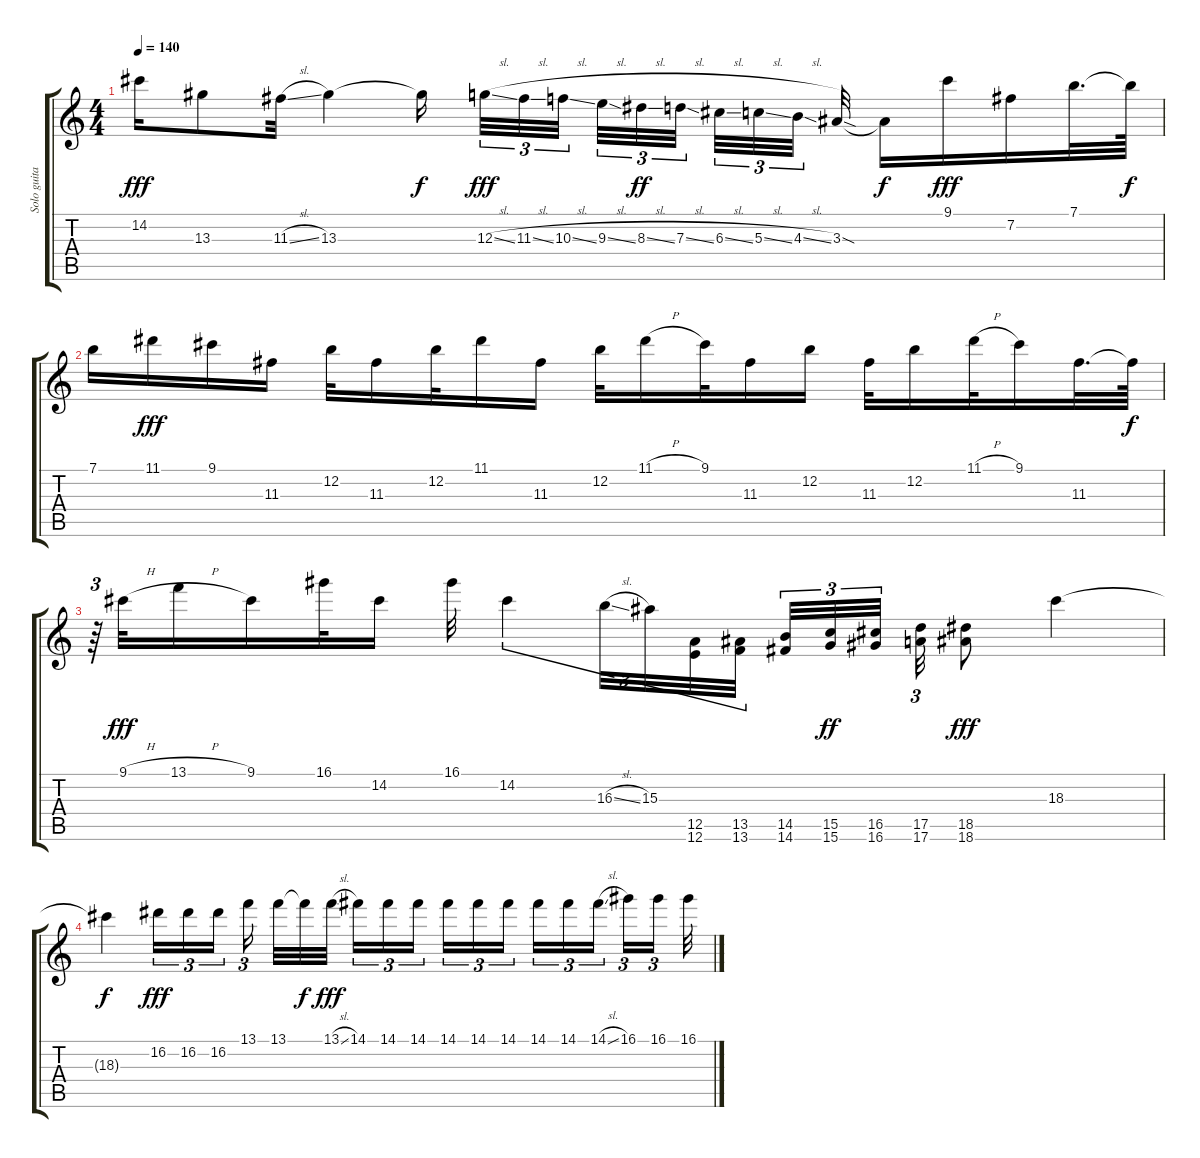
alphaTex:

\track ("Solo guitar" "Solo guita") {instrument overdrivenguitar}
\staff {score tabs}
\tuning (E4 B3 G3 D3 A2 E2) {hide}
\ts (4 4)
\tempo 140
\clef g2
\ks c
14.2.16{dy fff} 13.3.8 11.3{sl}.32 13.3.4 13.3{t}.16{dy f} 12.3{sl}.32{tu (3 2) dy fff} 11.3{sl}.32{tu (3 2)} 10.3{sl}.32{tu (3 2) beam splitsecondary} 9.3{sl}.32{tu (3 2)} 8.3{sl}.32{tu (3 2) dy ff} 7.3{sl}.32{tu (3 2) beam splitsecondary} 6.3{sl}.32{tu (3 2)} 5.3{sl}.32{tu (3 2)} 4.3{sl}.32{tu (3 2) beam splitsecondary} 3.3{sod}.32 3.3{t}.16{dy f} 9.1.16{dy fff} 7.2.16 7.1.32{d} 7.1{t}.64{dy f} |
7.1.16 11.1.16{dy fff} 9.1.16 11.3.16 12.2.32 11.3.16 12.2.32 11.1.16 11.3.16 12.2.32 11.1{h}.16 9.1.32 11.3.16 12.2.16 11.3.32 12.2.16 11.1{h}.32 9.1.16 11.3.32{d} 11.3{t}.64{dy f} |
r.64{tu (3 2)} 9.1{h}.32{dy fff} 13.1{h}.16 9.1.16 16.1.32 14.2.16 16.1.32 14.2.4{tu (3 2)} 16.3{sl}.32{tu (3 2)} 15.3.32{tu (3 2)} (12.5 12.6).32{tu (3 2)} (13.5 13.6).32{tu (3 2) beam splitsecondary} (14.5 14.6).32{tu (3 2)} (15.5 15.6).32{tu (3 2) dy ff} (16.5 16.6).32{tu (3 2) beam splitsecondary} (17.5 17.6).32{tu (3 2)} (18.5 18.6).8{dy fff} 18.3.4 |
18.3{t}.4{dy f} 16.2.16{tu (3 2) dy fff} 16.2.16{tu (3 2)} 16.2.16{tu (3 2) beam splitsecondary} 13.1.16{tu (3 2) beam splitsecondary} 13.1.32 13.1{t}.32{dy f} 13.1{sl}.32{dy fff} 14.1.16{tu (3 2)} 14.1.16{tu (3 2)} 14.1.16{tu (3 2) beam splitsecondary} 14.1.16{tu (3 2)} 14.1.16{tu (3 2)} 14.1.16{tu (3 2)} 14.1.16{tu (3 2)} 14.1.16{tu (3 2)} 14.1{sl}.16{tu (3 2) beam splitsecondary} 16.1.16{tu (3 2)} 16.1.16{tu (3 2) beam splitsecondary} 16.1.32
